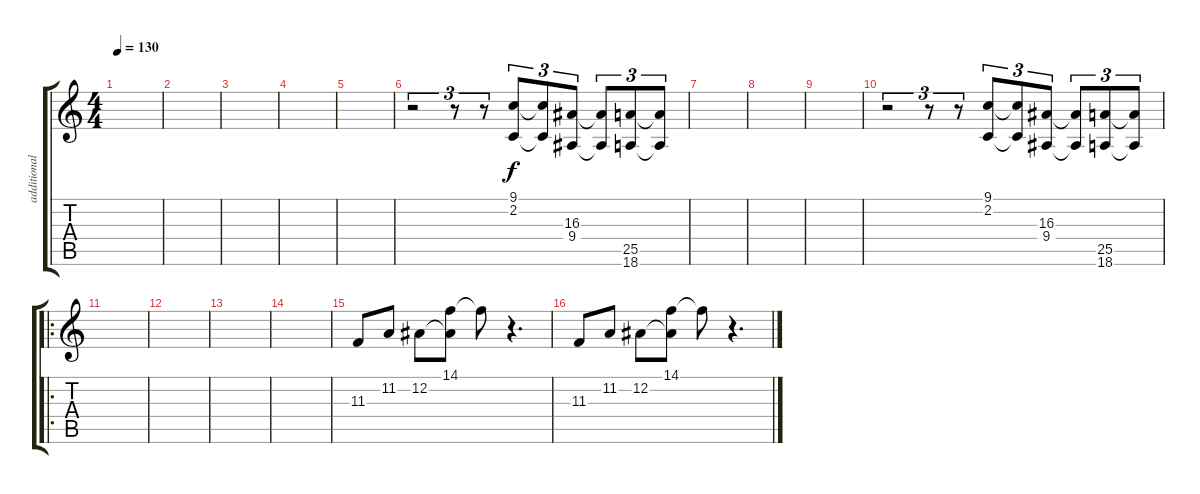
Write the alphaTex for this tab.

\track ("additionals2" "additional") {instrument pad2warm}
\staff {score tabs}
\tuning (Eb4 Bb3 Gb3 Db3 Ab2 Eb2) {hide}
\ts (4 4)
\tempo 130
\clef g2
\ks c
|
|
|
|
|
r.2{tu (3 2)} r.8{tu (3 2)} r.8{tu (3 2)} (9.1 2.2).8{tu (3 2)} (9.1{t} 2.2{t}).8{tu (3 2)} (16.3 9.4).8{tu (3 2)} (16.3{t} 9.4{t}).8{tu (3 2)} (25.5 18.6).8{tu (3 2)} (25.5{t} 18.6{t}).8{tu (3 2)} |
|
|
|
r.2{tu (3 2)} r.8{tu (3 2)} r.8{tu (3 2)} (9.1 2.2).8{tu (3 2)} (9.1{t} 2.2{t}).8{tu (3 2)} (16.3 9.4).8{tu (3 2)} (16.3{t} 9.4{t}).8{tu (3 2)} (25.5 18.6).8{tu (3 2)} (25.5{t} 18.6{t}).8{tu (3 2)} |
\ro
|
|
|
|
11.3.8 11.2.8 12.2.8 (14.1 12.2{t}).8 14.1{t}.8 r.4{d} |
11.3.8 11.2.8 12.2.8 (14.1 12.2{t}).8 14.1{t}.8 r.4{d}
